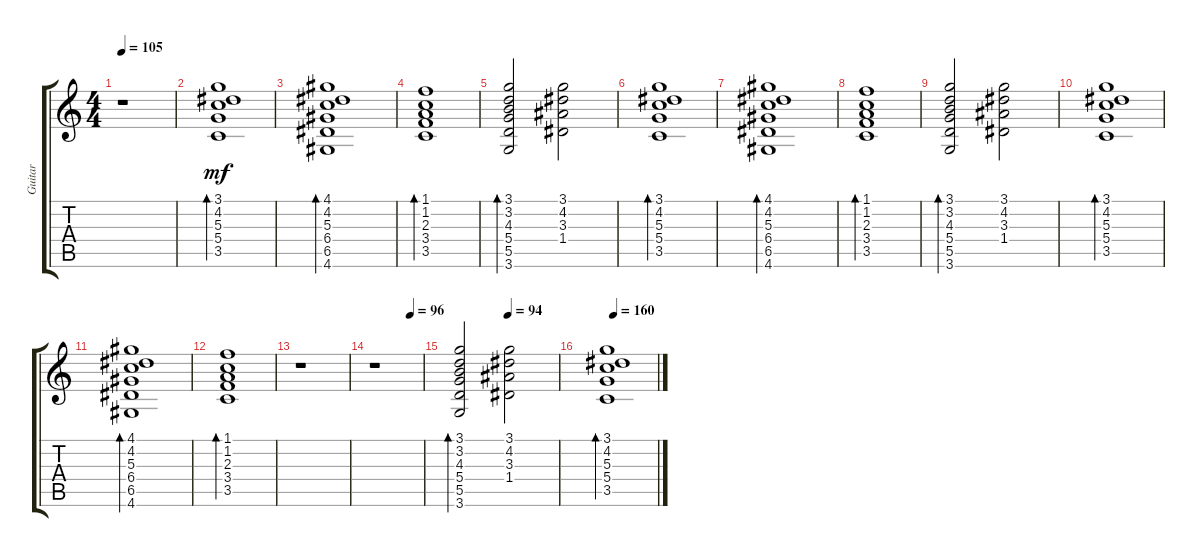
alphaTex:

\track ("Guitar" "Guitar") {instrument overdrivenguitar}
\staff {score tabs}
\tuning (E4 B3 G3 D3 A2 E2) {hide}
\ts (4 4)
\tempo 105
\clef g2
\ks c
r.1{dy ff} |
(3.1 4.2 5.3 5.4 3.5).1{bd 60 dy mf} |
(4.1 4.2 5.3 6.4 6.5 4.6).1{bd 60} |
(1.1 1.2 2.3 3.4 3.5).1{bd 60} |
(3.1 3.2 4.3 5.4 5.5 3.6).2{bd 60} (3.1 4.2 3.3 1.4).2 |
(3.1 4.2 5.3 5.4 3.5).1{bd 60} |
(4.1 4.2 5.3 6.4 6.5 4.6).1{bd 60} |
(1.1 1.2 2.3 3.4 3.5).1{bd 60} |
(3.1 3.2 4.3 5.4 5.5 3.6).2{bd 60} (3.1 4.2 3.3 1.4).2 |
(3.1 4.2 5.3 5.4 3.5).1{bd 60} |
(4.1 4.2 5.3 6.4 6.5 4.6).1{bd 60} |
(1.1 1.2 2.3 3.4 3.5).1{bd 60} |
r.1 |
\tempo (96 0.75)
r.1 |
\tempo (94 0.5)
(3.1 3.2 4.3 5.4 5.5 3.6).2{bd 60} (3.1 4.2 3.3 1.4).2 |
\tempo 160
(3.1 4.2 5.3 5.4 3.5).1{bd 60}
